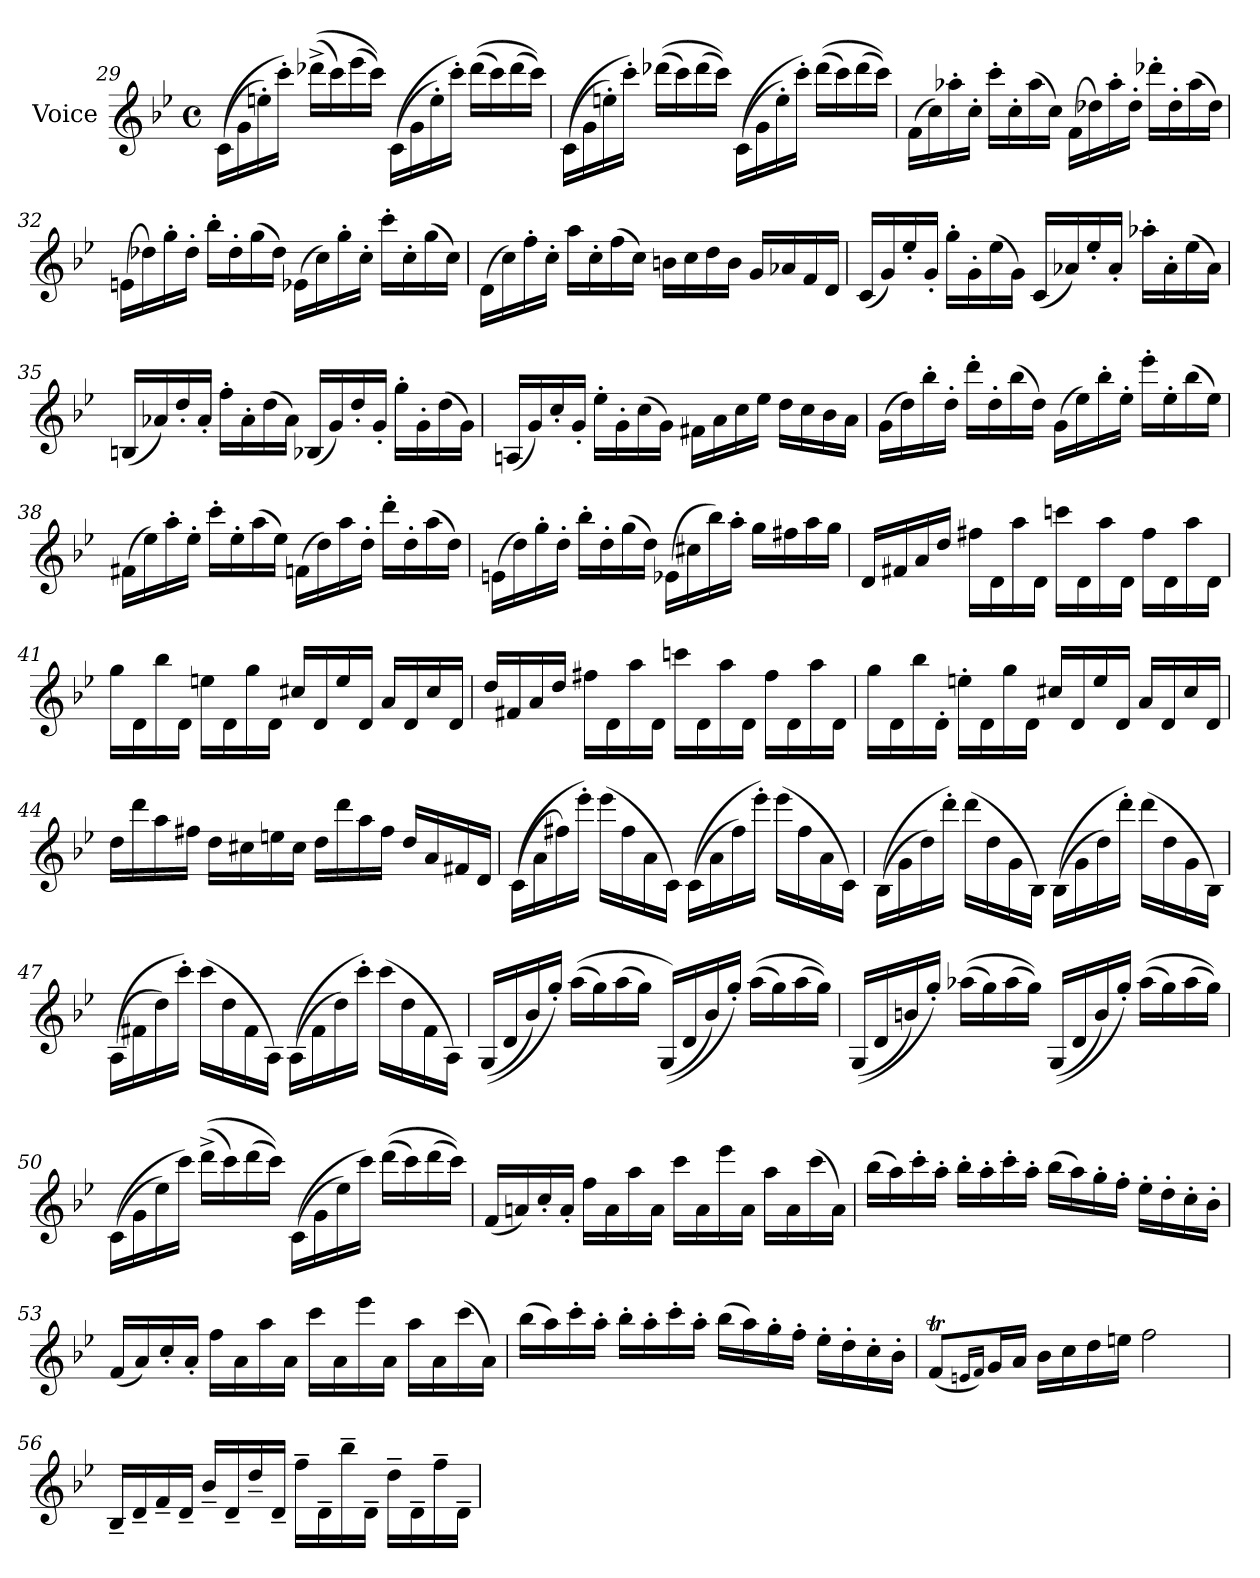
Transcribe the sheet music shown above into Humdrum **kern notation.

**kern
*part1
*staff1
*I"Voice
*I'V
!!LO:LB:g=z
*clefG2
*k[b-e-]
*M4/4
*met(c)
=29
(>(>16c\LL
16g\
16een'\)
16ccc'\JJ)
(>(>16ddd-X^\LL
16ccc\)
(>16eee-\
16ccc\JJ))
(>(>16c\LL
16g\
16ee'\)
16ccc'\JJ)
(>(>16ddd-\LL
16ccc\)
(>16ddd-\
16ccc\JJ))
=30
(>(>16c\LL
16g\
16een'\)
16ccc'\JJ)
(>(>16ddd-X\LL
16ccc\)
(>16ddd-\
16ccc\JJ))
(>(>16c\LL
16g\
16ee'\)
16ccc'\JJ)
(>(>16ddd-\LL
16ccc\)
(>16ddd-\
16ccc\JJ))
!!LO:LB:g=z
=31
(>16f\LL
16cc\)
16aa-X'\
16cc'\JJ
16ccc'\LL
16cc'\
(>16aa-\
16cc\JJ)
(>16f\LL
16dd-X\)
16aa-'\
16dd-'\JJ
16ddd-X'\LL
16dd-'\
(>16aa-\
16dd-\JJ)
=32
(>16en\LL
16dd-X\)
16gg'\
16dd-'\JJ
16bb-'\LL
16dd-'\
(>16gg\
16dd-\JJ)
(>16e-X\LL
16cc\)
16gg'\
16cc'\JJ
16ccc'\LL
16cc'\
(>16gg\
16cc\JJ)
=33
(>16d\LL
16cc\)
16ff'\
16cc'\JJ
16aa\LL
16cc'\
(>16ff\
16cc\JJ)
16bn\LL
16cc\
16dd\
16b\JJ
16g/LL
16a-X/
16f/
16d/JJ
!!LO:LB:g=z
=34
(<16c/LL
16g/)
16ee-'/
16g'/JJ
16gg'\LL
16g'\
(>16ee-\
16g\JJ)
(<16c/LL
16a-X/)
16ee-'/
16a-'/JJ
16aa-X'\LL
16a-'\
(>16ee-\
16a-\JJ)
=35
(<16Bn/LL
16a-X/)
16dd'/
16a-'/JJ
16ff'\LL
16a-'\
(>16dd\
16a-\JJ)
(<16B-X/LL
16g/)
16dd'/
16g'/JJ
16gg'\LL
16g'\
(>16dd\
16g\JJ)
=36
(<16An/LL
16g/)
16cc'/
16g'/JJ
16ee-'\LL
16g'\
(>16cc\
16g\JJ)
16f#X\LL
16a\
16cc\
16ee-\JJ
16dd\LL
16cc\
16b-\
16a\JJ
!!LO:LB:g=z
=37
(>16g\LL
16dd\)
16bb-'\
16dd'\JJ
16ddd'\LL
16dd'\
(>16bb-\
16dd\JJ)
(>16g\LL
16ee-\)
16bb-'\
16ee-'\JJ
16eee-'\LL
16ee-'\
(>16bb-\
16ee-\JJ)
=38
(>16f#X\LL
16ee-\)
16aa'\
16ee-'\JJ
16ccc'\LL
16ee-'\
(>16aa\
16ee-\JJ)
(>16fn\LL
16dd\)
16aa\
16dd'\JJ
16ddd'\LL
16dd'\
(>16aa\
16dd\JJ)
=39
(>16en\LL
16dd\)
16gg'\
16dd'\JJ
16bb-'\LL
16dd'\
(>16gg\
16dd\JJ)
(>16e-X\LL
16cc#X\
16bb-\)
16aa'\JJ
16gg\LL
16ff#X\
16aa\
16gg\JJ
!!LO:LB:g=z
=40
16d/LL
16f#X/
16a/
16dd/JJ
16ff#X\LL
16d\
16aa\
16d\JJ
16cccn\LL
16d\
16aa\
16d\JJ
16ff#\LL
16d\
16aa\
16d\JJ
=41
16gg\LL
16d\
16bb-\
16d\JJ
16een\LL
16d\
16gg\
16d\JJ
16cc#X/LL
16d/
16ee/
16d/JJ
16a/LL
16d/
16cc#/
16d/JJ
=42
16dd/LL
16f#X/
16a/
16dd/JJ
16ff#X\LL
16d\
16aa\
16d\JJ
16cccn\LL
16d\
16aa\
16d\JJ
16ff#\LL
16d\
16aa\
16d\JJ
!!LO:LB:g=z
=43
16gg\LL
16d\
16bb-\
16d'\JJ
16een'\LL
16d\
16gg\
16d\JJ
16cc#X/LL
16d/
16ee/
16d/JJ
16a/LL
16d/
16cc#/
16d/JJ
=44
16dd\LL
16ddd\
16aa\
16ff#X\JJ
16dd\LL
16cc#X\
16een\
16cc#\JJ
16dd\LL
16ddd\
16aa\
16ff#\JJ
16dd/LL
16a/
16f#X/
16d/JJ
=45
(>(>16c\LL
16a\
16ff#X\)
16eee-'\JJ)
(>16eee-\LL
16ff#\
16a\
16c\JJ)
(>(>16c\LL
16a\
16ff#\)
16eee-'\JJ)
(>16eee-\LL
16ff#\
16a\
16c\JJ)
!!LO:LB:g=z
=46
(>(>16B-\LL
16g\
16dd\)
16ddd'\JJ)
(>16ddd\LL
16dd\
16g\
16B-\JJ)
(>(>16B-\LL
16g\
16dd\)
16ddd'\JJ)
(>16ddd\LL
16dd\
16g\
16B-\JJ)
=47
(>(>16A\LL
16f#X\
16dd\)
16ccc'\JJ)
(>16ccc\LL
16dd\
16f#\
16A\JJ)
(>(>16A\LL
16f#\
16dd\)
16ccc'\JJ)
(>16ccc\LL
16dd\
16f#\
16A\JJ)
!!LO:LB:g=z
=48
(<(<16G/LL
16d/
16b-/)
16gg'/JJ)
(>(>16aa\LL
16gg\)
(>16aa\
16gg\JJ)
(<(<16G/LL)
16d/
16b-/)
16gg'/JJ)
(>(>16aa\LL
16gg\)
(>16aa\
16gg\JJ))
=49
(<(<16G/LL
16d/
16bn/)
16gg'/JJ)
(>(>16aa-X\LL
16gg\)
(>16aa-\
16gg\JJ))
(<(<16G/LL
16d/
16b/)
16gg'/JJ)
(>(>16aa-\LL
16gg\)
(>16aa-\
16gg\JJ))
!!LO:LB:g=z
=50
(>(>16c\LL
16g\
16ee-\)
16ccc\JJ)
(>(>16ddd^\LL
16ccc\)
(>16ddd\
16ccc\JJ))
(>(>16c\LL
16g\
16ee-\)
16ccc\JJ)
(>(>16ddd\LL
16ccc\)
(>16ddd\
16ccc\JJ))
=51
(<16f/LL
16an/)
16cc'/
16a'/JJ
16ff\LL
16a\
16aa\
16a\JJ
16ccc\LL
16a\
16eee-\
16a\JJ
16aa\LL
16a\
(>16ccc\
16a\JJ)
!!LO:LB:g=z
=52
(>16bb-\LL
16aa\)
16ccc'\
16aa'\JJ
16bb-'\LL
16aa'\
16ccc'\
16aa'\JJ
(>16bb-\LL
16aa\)
16gg'\
16ff'\JJ
16ee-'\LL
16dd'\
16cc'\
16b-'\JJ
=53
(<16f/LL
16a/)
16cc'/
16a'/JJ
16ff\LL
16a\
16aa\
16a\JJ
16ccc\LL
16a\
16eee-\
16a\JJ
16aa\LL
16a\
(>16ccc\
16a\JJ)
!!LO:PB:g=z
=54
(>16bb-\LL
16aa\)
16ccc'\
16aa'\JJ
16bb-'\LL
16aa'\
16ccc'\
16aa'\JJ
(>16bb-\LL
16aa\)
16gg'\
16ff'\JJ
16ee-'\LL
16dd'\
16cc'\
16b-'\JJ
=55
(<8fT/L
16qen/LL
16qf/JJ)
16g/L
16a/JJ
16b-\LL
16cc\
16dd\
16een\JJ
2ff\
=56
16B-~/LL
16d~/
16f~/
16d~/JJ
16b-~/LL
16d~/
16dd~/
16d~/JJ
16ff~\LL
16d~\
16bb-~\
16d~\JJ
16dd~\LL
16d~\
16ff~\
16d~\JJ
=
*-
